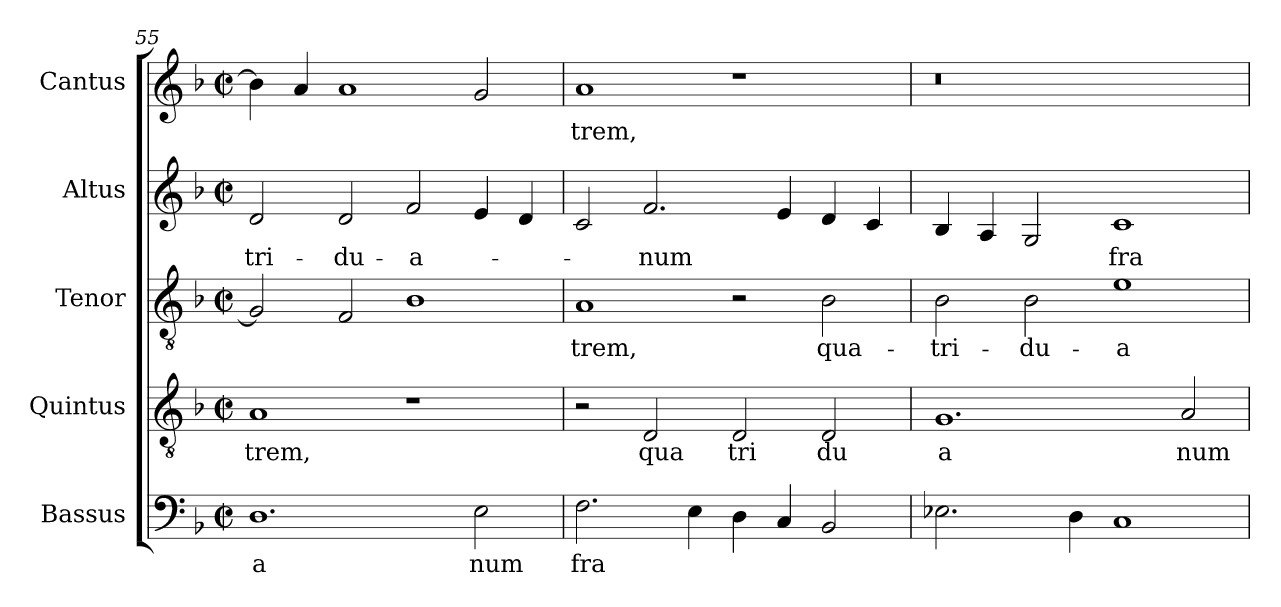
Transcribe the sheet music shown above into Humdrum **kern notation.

**kern	**text	**kern	**text	**kern	**text	**kern	**text	**kern	**text
*part5	*part5	*part4	*part4	*part3	*part3	*part2	*part2	*part1	*part1
*staff5	*staff5	*staff4	*staff4	*staff3	*staff3	*staff2	*staff2	*staff1	*staff1
*I"Bassus	*	*I"Quintus	*	*I"Tenor	*	*I"Altus	*	*I"Cantus	*
*clefF4	*	*clefGv2	*	*clefGv2	*	*clefG2	*	*clefG2	*
*k[b-]	*	*k[b-]	*	*k[b-]	*	*k[b-]	*	*k[b-]	*
*F:	*	*F:	*	*F:	*	*F:	*	*F:	*
*M2/2	*	*M2/2	*	*M2/2	*	*M2/2	*	*M2/2	*
*met(c|)	*	*met(c|)	*	*met(c|)	*	*met(c|)	*	*met(c|)	*
=55	=55	=55	=55	=55	=55	=55	=55	=55	=55
!	!LO:LY:b:cj	!	!LO:LY:b:cj	!	!	!	!LO:LY:b:cj	!	!
1.D	a	1A	trem,	2G/]	.	2d/	-tri-	4b-\]	.
.	.	.	.	.	.	.	.	4a/	.
!	!	!	!	!	!	!	!LO:LY:b:cj	!	!
.	.	.	.	2F/	.	2d/	-du-	1a	.
!	!	!	!	!	!	!	!LO:LY:b:cj	!	!
.	.	1r	.	1B-	.	2f/	-a-	.	.
!	!LO:LY:b:cj	!	!	!	!	!	!	!	!
2E\	num	.	.	.	.	4e/	.	2g/	.
.	.	.	.	.	.	4d/	.	.	.
=56	=56	=56	=56	=56	=56	=56	=56	=56	=56
!	!LO:LY:b	!	!	!	!LO:LY:b:cj	!	!	!	!LO:LY:b:cj
2.F\	fra	2r	.	1A	-trem,	2c/	.	1a	trem,
!	!	!	!LO:LY:b:cj	!	!	!	!LO:LY:b	!	!
.	.	2D/	qua	.	.	2.f/	-num	.	.
4E\	.	.	.	.	.	.	.	.	.
!	!	!	!LO:LY:b:cj	!	!	!	!	!	!
4D\	.	2D/	tri	2r	.	.	.	1r	.
4C/	.	.	.	.	.	4e/	.	.	.
!	!	!	!LO:LY:b:cj	!	!LO:LY:b:cj	!	!	!	!
2BB-/	.	2D/	du	2B-\	qua-	4d/	.	.	.
.	.	.	.	.	.	4c/	.	.	.
=57	=57	=57	=57	=57	=57	=57	=57	=57	=57
!	!	!	!LO:LY:b:cj	!	!LO:LY:b:cj	!	!	!	!
2.E-\	.	1.G	a	2B-\	-tri-	4B-/	.	0r	.
.	.	.	.	.	.	4A/	.	.	.
!	!	!	!	!	!LO:LY:b:cj	!	!	!	!
.	.	.	.	2B-\	-du-	2G/	.	.	.
4D\	.	.	.	.	.	.	.	.	.
!	!	!	!	!	!LO:LY:b:cj	!	!LO:LY:b:cj	!	!
1C	.	.	.	1e	-a-	1c	fra-	.	.
!	!	!	!LO:LY:b:cj	!	!	!	!	!	!
.	.	2A/	num	.	.	.	.	.	.
=	=	=	=	=	=	=	=	=	=
*-	*-	*-	*-	*-	*-	*-	*-	*-	*-
